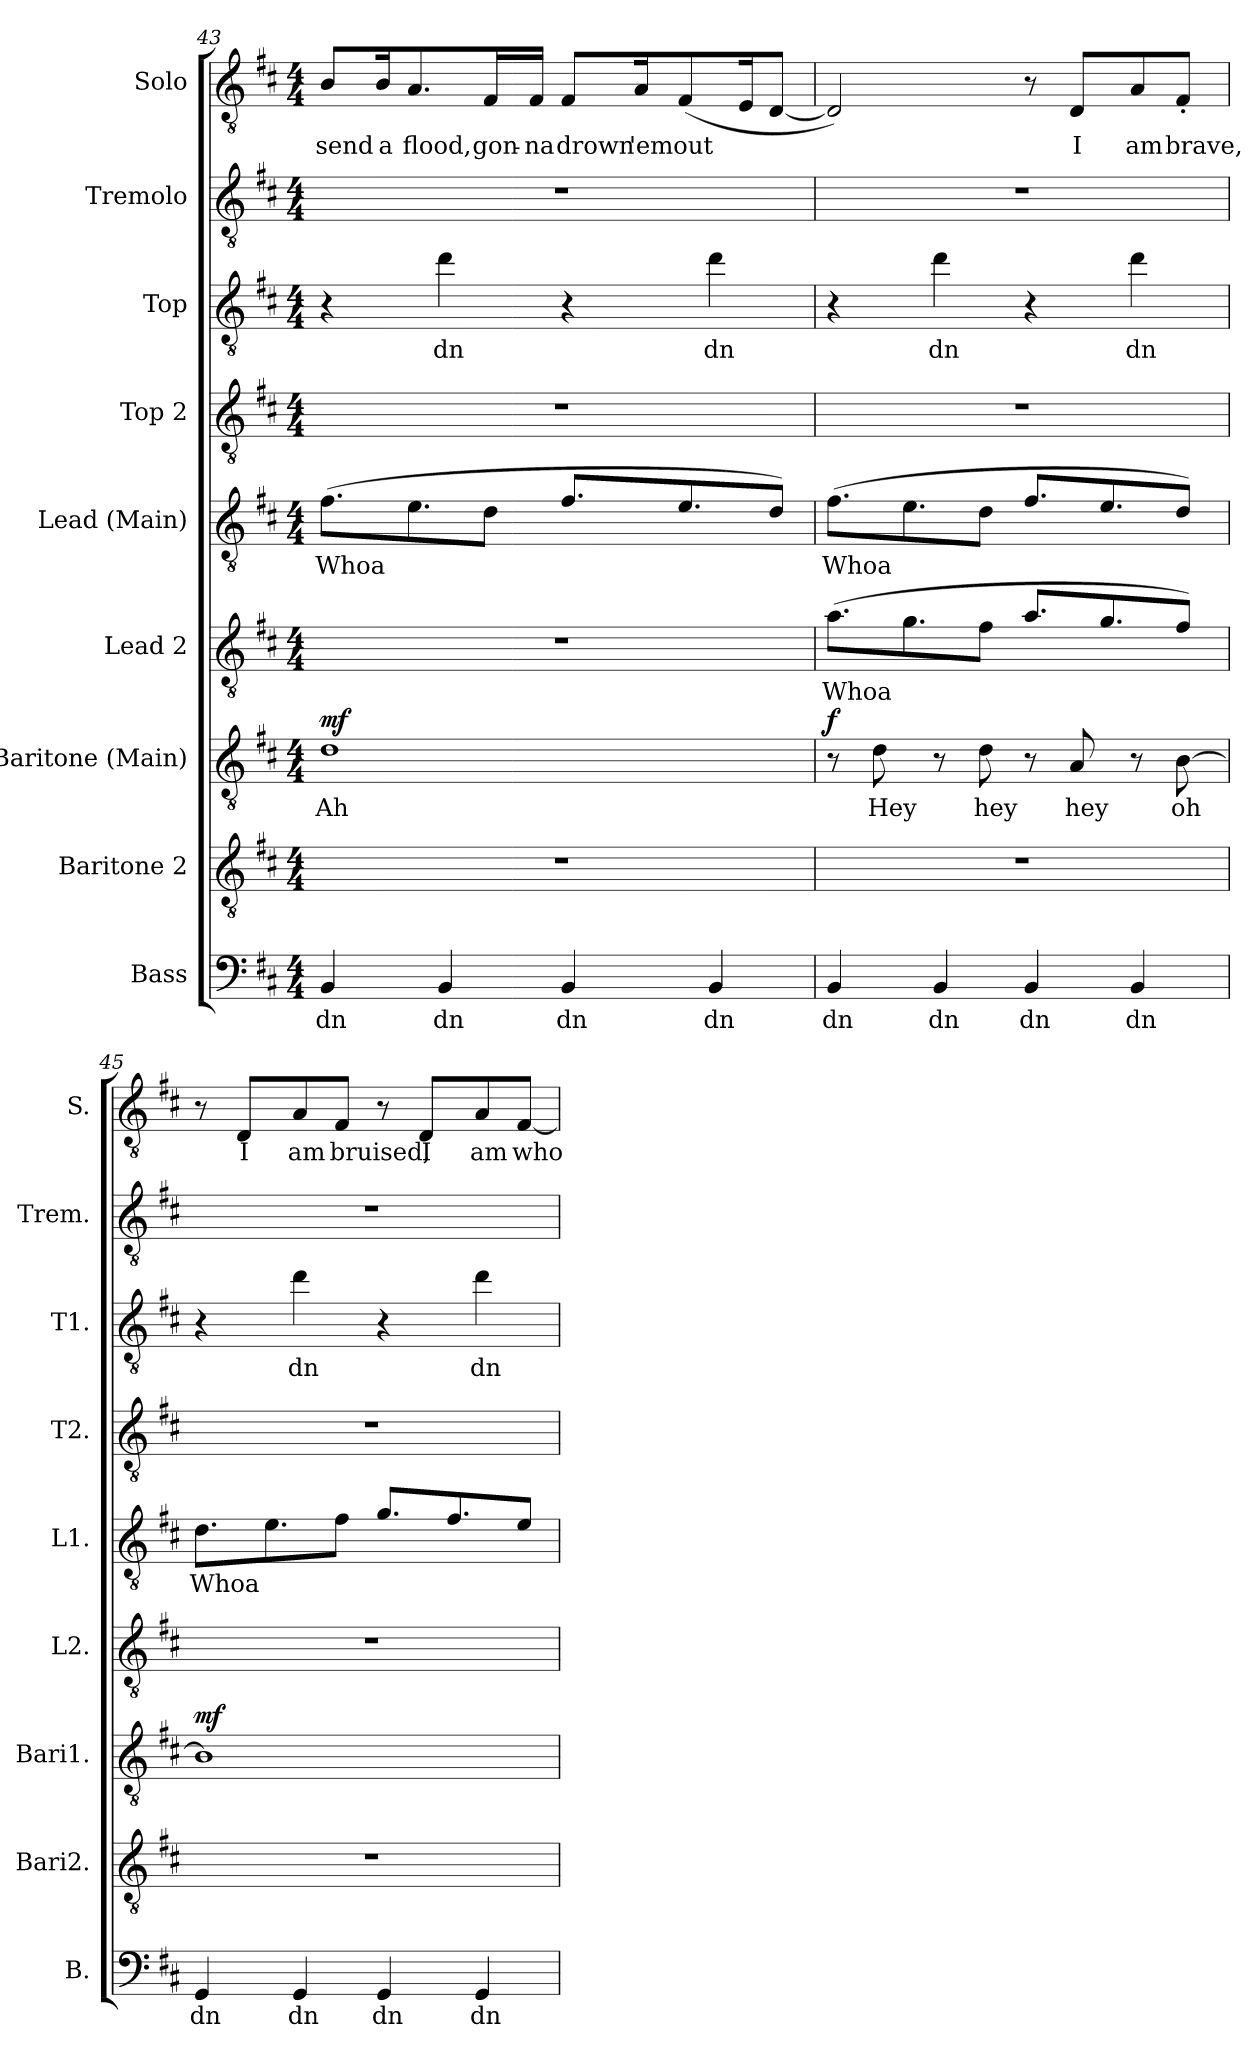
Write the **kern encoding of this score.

**kern	**text	**kern	**kern	**text	**dynam	**kern	**text	**kern	**text	**kern	**kern	**text	**kern	**kern	**text
*part9	*part9	*part8	*part7	*part7	*part7	*part6	*part6	*part5	*part5	*part4	*part3	*part3	*part2	*part1	*part1
*staff9	*staff9	*staff8	*staff7	*staff7	*staff7	*staff6	*staff6	*staff5	*staff5	*staff4	*staff3	*staff3	*staff2	*staff1	*staff1
*I"Bass	*	*I"Baritone 2	*I"Baritone (Main)	*	*	*I"Lead 2	*	*I"Lead (Main)	*	*I"Top 2	*I"Top	*	*I"Tremolo	*I"Solo	*
*I'B.	*	*I'Bari2.	*I'Bari1.	*	*	*I'L2.	*	*I'L1.	*	*I'T2.	*I'T1.	*	*I'Trem.	*I'S.	*
*clefF4	*	*clefGv2	*clefGv2	*	*	*clefGv2	*	*clefGv2	*	*clefGv2	*clefGv2	*	*clefGv2	*clefGv2	*
*k[f#c#]	*	*k[f#c#]	*k[f#c#]	*	*	*k[f#c#]	*	*k[f#c#]	*	*k[f#c#]	*k[f#c#]	*	*k[f#c#]	*k[f#c#]	*
*M4/4	*	*M4/4	*M4/4	*	*	*M4/4	*	*M4/4	*	*M4/4	*M4/4	*	*M4/4	*M4/4	*
=43	=43	=43	=43	=43	=43	=43	=43	=43	=43	=43	=43	=43	=43	=43	=43
!	!LO:LY:b	!	!	!LO:LY:b	!LO:DY:b	!	!	!	!LO:LY:b	!	!	!	!	!	!LO:LY:b
4BB/	dn	1r	1d	Ah	mf	1r	.	(>8.f#\L	Whoa	1r	4r	.	1r	8B/L	send
!	!	!	!	!	!	!	!	!	!	!	!	!	!	!	!LO:LY:b
.	.	.	.	.	.	.	.	.	.	.	.	.	.	16B/K	a
!	!	!	!	!	!	!	!	!	!	!	!	!	!	!	!LO:LY:b
.	.	.	.	.	.	.	.	8.e\	.	.	.	.	.	8.A/	flood,
!	!LO:LY:b	!	!	!	!	!	!	!	!	!	!	!LO:LY:b	!	!	!
4BB/	dn	.	.	.	.	.	.	.	.	.	4dd\	dn	.	.	.
!	!	!	!	!	!	!	!	!	!	!	!	!	!	!	!LO:LY:b
.	.	.	.	.	.	.	.	8d\J	.	.	.	.	.	16F#/L	gon-
!	!	!	!	!	!	!	!	!	!	!	!	!	!	!	!LO:LY:b
.	.	.	.	.	.	.	.	.	.	.	.	.	.	16F#/JJ	-na
!	!LO:LY:b	!	!	!	!	!	!	!	!	!	!	!	!	!	!LO:LY:b
4BB/	dn	.	.	.	.	.	.	8.f#/L	.	.	4r	.	.	8F#/L	drown
!	!	!	!	!	!	!	!	!	!	!	!	!	!	!	!LO:LY:b
.	.	.	.	.	.	.	.	.	.	.	.	.	.	16A/K	'em
!	!	!	!	!	!	!	!	!	!	!	!	!	!	!	!LO:LY:b
.	.	.	.	.	.	.	.	8.e/	.	.	.	.	.	(<8F#/	out
!	!LO:LY:b	!	!	!	!	!	!	!	!	!	!	!LO:LY:b	!	!	!
4BB/	dn	.	.	.	.	.	.	.	.	.	4dd\	dn	.	.	.
.	.	.	.	.	.	.	.	.	.	.	.	.	.	16E/K	.
.	.	.	.	.	.	.	.	8d/J)	.	.	.	.	.	[8D/J	.
=44	=44	=44	=44	=44	=44	=44	=44	=44	=44	=44	=44	=44	=44	=44	=44
!	!LO:LY:b	!	!	!	!LO:DY:b	!	!LO:LY:b	!	!LO:LY:b	!	!	!	!	!	!
4BB/	dn	1r	8r	.	f	(>8.a\L	Whoa	(>8.f#\L	Whoa	1r	4r	.	1r	2D/])	.
!	!	!	!	!LO:LY:b	!	!	!	!	!	!	!	!	!	!	!
.	.	.	8d\	Hey	.	.	.	.	.	.	.	.	.	.	.
.	.	.	.	.	.	8.g\	.	8.e\	.	.	.	.	.	.	.
!	!LO:LY:b	!	!	!	!	!	!	!	!	!	!	!LO:LY:b	!	!	!
4BB/	dn	.	8r	.	.	.	.	.	.	.	4dd\	dn	.	.	.
!	!	!	!	!LO:LY:b	!	!	!	!	!	!	!	!	!	!	!
.	.	.	8d\	hey	.	8f#\J	.	8d\J	.	.	.	.	.	.	.
!	!LO:LY:b	!	!	!	!	!	!	!	!	!	!	!	!	!	!
4BB/	dn	.	8r	.	.	8.a/L	.	8.f#/L	.	.	4r	.	.	8r	.
!	!	!	!	!LO:LY:b	!	!	!	!	!	!	!	!	!	!	!LO:LY:b
.	.	.	8A/	hey	.	.	.	.	.	.	.	.	.	8D/L	I
.	.	.	.	.	.	8.g/	.	8.e/	.	.	.	.	.	.	.
!	!LO:LY:b	!	!	!	!	!	!	!	!	!	!	!LO:LY:b	!	!	!LO:LY:b
4BB/	dn	.	8r	.	.	.	.	.	.	.	4dd\	dn	.	8A/	am
!	!	!	!	!LO:LY:b	!	!	!	!	!	!	!	!	!	!	!LO:LY:b
.	.	.	[8B\	oh	.	8f#/J)	.	8d/J)	.	.	.	.	.	8F#'/J	brave,
!!LO:PB:g=z
=45	=45	=45	=45	=45	=45	=45	=45	=45	=45	=45	=45	=45	=45	=45	=45
!	!LO:LY:b	!	!	!	!LO:DY:b	!	!	!	!LO:LY:b	!	!	!	!	!	!
4GG/	dn	1r	1B]	.	mf	1r	.	8.d\L	Whoa	1r	4r	.	1r	8r	.
!	!	!	!	!	!	!	!	!	!	!	!	!	!	!	!LO:LY:b
.	.	.	.	.	.	.	.	.	.	.	.	.	.	8D/L	I
.	.	.	.	.	.	.	.	8.e\	.	.	.	.	.	.	.
!	!LO:LY:b	!	!	!	!	!	!	!	!	!	!	!LO:LY:b	!	!	!LO:LY:b
4GG/	dn	.	.	.	.	.	.	.	.	.	4dd\	dn	.	8A/	am
!	!	!	!	!	!	!	!	!	!	!	!	!	!	!	!LO:LY:b
.	.	.	.	.	.	.	.	8f#\J	.	.	.	.	.	8F#/J	bruised,
!	!LO:LY:b	!	!	!	!	!	!	!	!	!	!	!	!	!	!
4GG/	dn	.	.	.	.	.	.	8.g/L	.	.	4r	.	.	8r	.
!	!	!	!	!	!	!	!	!	!	!	!	!	!	!	!LO:LY:b
.	.	.	.	.	.	.	.	.	.	.	.	.	.	8D/L	I
.	.	.	.	.	.	.	.	8.f#/	.	.	.	.	.	.	.
!	!LO:LY:b	!	!	!	!	!	!	!	!	!	!	!LO:LY:b	!	!	!LO:LY:b
4GG/	dn	.	.	.	.	.	.	.	.	.	4dd\	dn	.	8A/	am
!	!	!	!	!	!	!	!	!	!	!	!	!	!	!	!LO:LY:b
.	.	.	.	.	.	.	.	8e/J	.	.	.	.	.	[8F#/J	who
=	=	=	=	=	=	=	=	=	=	=	=	=	=	=	=
*-	*-	*-	*-	*-	*-	*-	*-	*-	*-	*-	*-	*-	*-	*-	*-
